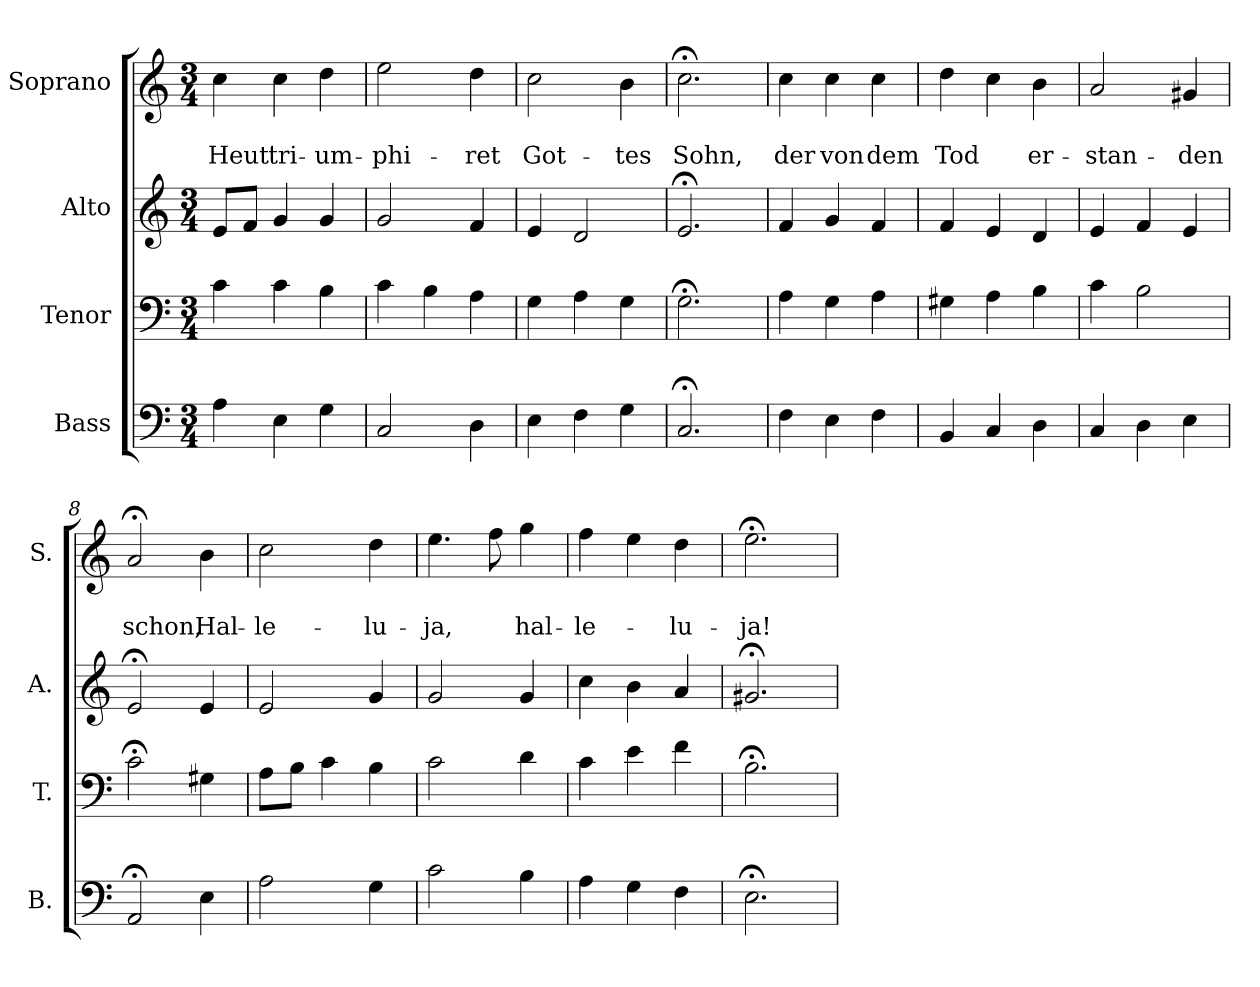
**kern	**kern	**kern	**kern	**text	**text
*part4	*part3	*part2	*part1	*part1	*part1
*staff4	*staff3	*staff2	*staff1	*staff1	*staff1
*I"Bass	*I"Tenor	*I"Alto	*I"Soprano	*	*
*I'B.	*I'T.	*I'A.	*I'S.	*	*
*clefF4	*clefF4	*clefG2	*clefG2	*	*
*k[]	*k[]	*k[]	*k[]	*	*
*	*	*	*a:	*	*
*M3/4	*M3/4	*M3/4	*M3/4	*	*
=1	=1	=1	=1	=1	=1
4A\	4c\	8e/L	4cc\	.	Heut'
.	.	8f/J	.	.	.
4E\	4c\	4g/	4cc\	.	tri-
4G\	4B\	4g/	4dd\	.	-um-
=2	=2	=2	=2	=2	=2
2C/	4c\	2g/	2ee\	.	-phi-
.	4B\	.	.	.	.
4D\	4A\	4f/	4dd\	.	-ret
=3	=3	=3	=3	=3	=3
4E\	4G\	4e/	2cc\	.	Got-
4F\	4A\	2d/	.	.	.
4G\	4G\	.	4b\	.	-tes
=4	=4	=4	=4	=4	=4
2.C;</	2.G;<\	2.e;</	2.cc;<\	.	Sohn,
=5	=5	=5	=5	=5	=5
4F\	4A\	4f/	4cc\	.	der
4E\	4G\	4g/	4cc\	.	von
4F\	4A\	4f/	4cc\	.	dem
=6	=6	=6	=6	=6	=6
4BB/	4G#X\	4f/	4dd\	.	Tod
4C/	4A\	4e/	4cc\	.	.
4D\	4B\	4d/	4b\	.	er-
=7	=7	=7	=7	=7	=7
4C/	4c\	4e/	2a/	.	-stan-
4D\	2B\	4f/	.	.	.
4E\	.	4e/	4g#X/	.	-den
=8	=8	=8	=8	=8	=8
2AA;</	2c;<\	2e;</	2a;</	.	schon,
4E\	4G#X\	4e/	4b\	.	Hal-
!!LO:LB:g=z
=9	=9	=9	=9	=9	=9
2A\	8A\L	2e/	2cc\	.	-le-
.	8B\J	.	.	.	.
.	4c\	.	.	.	.
4G\	4B\	4g/	4dd\	.	-lu-
=10	=10	=10	=10	=10	=10
2c\	2c\	2g/	4.ee\	.	-ja,
.	.	.	8ff\	.	.
4B\	4d\	4g/	4gg\	.	hal-
=11	=11	=11	=11	=11	=11
4A\	4c\	4cc\	4ff\	.	-le-
4G\	4e\	4b\	4ee\	.	.
4F\	4f\	4a/	4dd\	.	-lu-
=12	=12	=12	=12	=12	=12
2.E;<\	2.B;<\	2.g#X;</	2.ee;<\	.	-ja!
=	=	=	=	=	=
*-	*-	*-	*-	*-	*-
